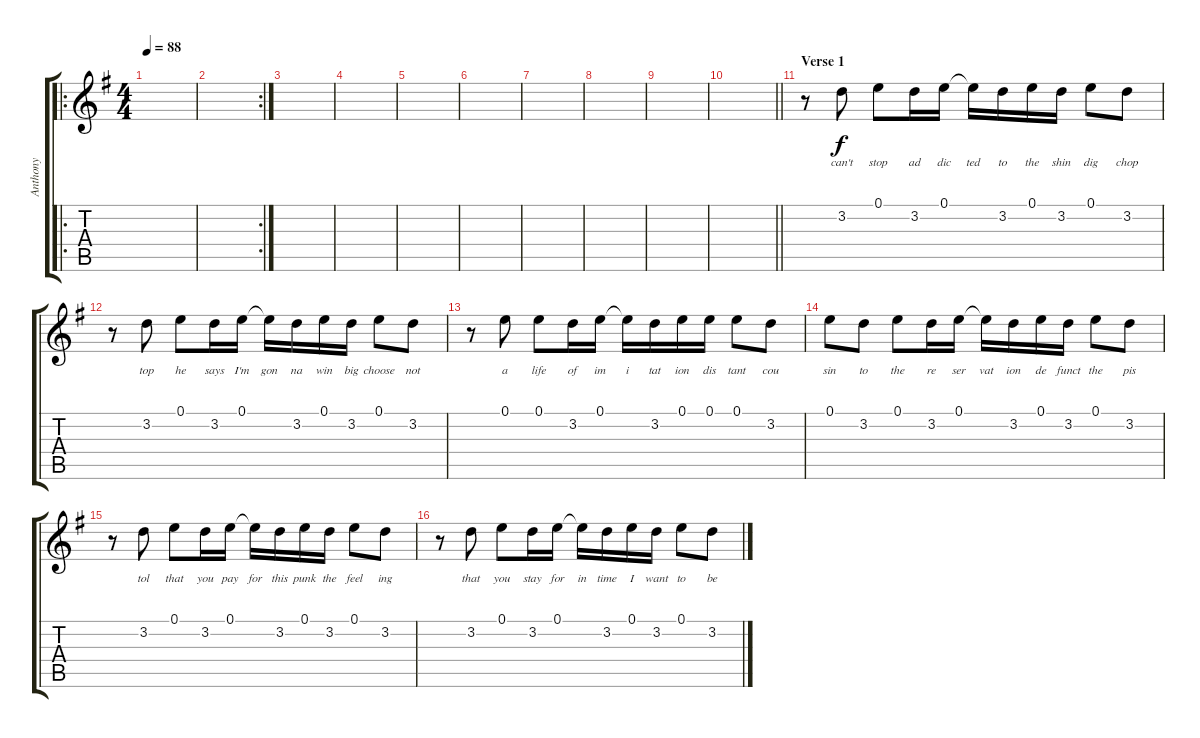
\track ("Anthony" "Anthony") {instrument distortionguitar}
\staff {score tabs}
\tuning (E4 B3 G3 D3 A2 E2) {hide}
\ro
\ts (4 4)
\tempo 88
\clef g2
\ks g
|
\rc 2
|
|
|
|
|
|
|
|
\barLineRight lightlight
|
\section ("" "Verse 1")
r.8 3.2.8{lyrics (0 "can't") lyrics (1 "") lyrics (2 "") lyrics (3 "") lyrics (4 "")} 0.1.8{lyrics (0 "stop") lyrics (1 "") lyrics (2 "") lyrics (3 "") lyrics (4 "")} 3.2.16{lyrics (0 "ad") lyrics (1 "") lyrics (2 "") lyrics (3 "") lyrics (4 "")} 0.1.16{lyrics (0 "dic") lyrics (1 "") lyrics (2 "") lyrics (3 "") lyrics (4 "")} 0.1{t}.16{lyrics (0 "ted") lyrics (1 "") lyrics (2 "") lyrics (3 "") lyrics (4 "")} 3.2.16{lyrics (0 "to") lyrics (1 "") lyrics (2 "") lyrics (3 "") lyrics (4 "")} 0.1.16{lyrics (0 "the") lyrics (1 "") lyrics (2 "") lyrics (3 "") lyrics (4 "")} 3.2.16{lyrics (0 "shin") lyrics (1 "") lyrics (2 "") lyrics (3 "") lyrics (4 "")} 0.1.8{lyrics (0 "dig") lyrics (1 "") lyrics (2 "") lyrics (3 "") lyrics (4 "")} 3.2.8{lyrics (0 "chop") lyrics (1 "") lyrics (2 "") lyrics (3 "") lyrics (4 "")} |
r.8 3.2.8{lyrics (0 "top") lyrics (1 "") lyrics (2 "") lyrics (3 "") lyrics (4 "")} 0.1.8{lyrics (0 "he") lyrics (1 "") lyrics (2 "") lyrics (3 "") lyrics (4 "")} 3.2.16{lyrics (0 "says") lyrics (1 "") lyrics (2 "") lyrics (3 "") lyrics (4 "")} 0.1.16{lyrics (0 "I'm") lyrics (1 "") lyrics (2 "") lyrics (3 "") lyrics (4 "")} 0.1{t}.16{lyrics (0 "gon") lyrics (1 "") lyrics (2 "") lyrics (3 "") lyrics (4 "")} 3.2.16{lyrics (0 "na") lyrics (1 "") lyrics (2 "") lyrics (3 "") lyrics (4 "")} 0.1.16{lyrics (0 "win") lyrics (1 "") lyrics (2 "") lyrics (3 "") lyrics (4 "")} 3.2.16{lyrics (0 "big") lyrics (1 "") lyrics (2 "") lyrics (3 "") lyrics (4 "")} 0.1.8{lyrics (0 "choose") lyrics (1 "") lyrics (2 "") lyrics (3 "") lyrics (4 "")} 3.2.8{lyrics (0 "not") lyrics (1 "") lyrics (2 "") lyrics (3 "") lyrics (4 "")} |
r.8 0.1.8{lyrics (0 "a") lyrics (1 "") lyrics (2 "") lyrics (3 "") lyrics (4 "")} 0.1.8{lyrics (0 "life") lyrics (1 "") lyrics (2 "") lyrics (3 "") lyrics (4 "")} 3.2.16{lyrics (0 "of") lyrics (1 "") lyrics (2 "") lyrics (3 "") lyrics (4 "")} 0.1.16{lyrics (0 "im") lyrics (1 "") lyrics (2 "") lyrics (3 "") lyrics (4 "")} 0.1{t}.16{lyrics (0 "i") lyrics (1 "") lyrics (2 "") lyrics (3 "") lyrics (4 "")} 3.2.16{lyrics (0 "tat") lyrics (1 "") lyrics (2 "") lyrics (3 "") lyrics (4 "")} 0.1.16{lyrics (0 "ion") lyrics (1 "") lyrics (2 "") lyrics (3 "") lyrics (4 "")} 0.1.16{lyrics (0 "dis") lyrics (1 "") lyrics (2 "") lyrics (3 "") lyrics (4 "")} 0.1.8{lyrics (0 "tant") lyrics (1 "") lyrics (2 "") lyrics (3 "") lyrics (4 "")} 3.2.8{lyrics (0 "cou") lyrics (1 "") lyrics (2 "") lyrics (3 "") lyrics (4 "")} |
0.1.8{lyrics (0 "sin") lyrics (1 "") lyrics (2 "") lyrics (3 "") lyrics (4 "")} 3.2.8{lyrics (0 "to") lyrics (1 "") lyrics (2 "") lyrics (3 "") lyrics (4 "")} 0.1.8{lyrics (0 "the") lyrics (1 "") lyrics (2 "") lyrics (3 "") lyrics (4 "")} 3.2.16{lyrics (0 "re") lyrics (1 "") lyrics (2 "") lyrics (3 "") lyrics (4 "")} 0.1.16{lyrics (0 "ser") lyrics (1 "") lyrics (2 "") lyrics (3 "") lyrics (4 "")} 0.1{t}.16{lyrics (0 "vat") lyrics (1 "") lyrics (2 "") lyrics (3 "") lyrics (4 "")} 3.2.16{lyrics (0 "ion") lyrics (1 "") lyrics (2 "") lyrics (3 "") lyrics (4 "")} 0.1.16{lyrics (0 "de") lyrics (1 "") lyrics (2 "") lyrics (3 "") lyrics (4 "")} 3.2.16{lyrics (0 "funct") lyrics (1 "") lyrics (2 "") lyrics (3 "") lyrics (4 "")} 0.1.8{lyrics (0 "the") lyrics (1 "") lyrics (2 "") lyrics (3 "") lyrics (4 "")} 3.2.8{lyrics (0 "pis") lyrics (1 "") lyrics (2 "") lyrics (3 "") lyrics (4 "")} |
r.8 3.2.8{lyrics (0 "tol") lyrics (1 "") lyrics (2 "") lyrics (3 "") lyrics (4 "")} 0.1.8{lyrics (0 "that") lyrics (1 "") lyrics (2 "") lyrics (3 "") lyrics (4 "")} 3.2.16{lyrics (0 "you") lyrics (1 "") lyrics (2 "") lyrics (3 "") lyrics (4 "")} 0.1.16{lyrics (0 "pay") lyrics (1 "") lyrics (2 "") lyrics (3 "") lyrics (4 "")} 0.1{t}.16{lyrics (0 "for") lyrics (1 "") lyrics (2 "") lyrics (3 "") lyrics (4 "")} 3.2.16{lyrics (0 "this") lyrics (1 "") lyrics (2 "") lyrics (3 "") lyrics (4 "")} 0.1.16{lyrics (0 "punk") lyrics (1 "") lyrics (2 "") lyrics (3 "") lyrics (4 "")} 3.2.16{lyrics (0 "the") lyrics (1 "") lyrics (2 "") lyrics (3 "") lyrics (4 "")} 0.1.8{lyrics (0 "feel") lyrics (1 "") lyrics (2 "") lyrics (3 "") lyrics (4 "")} 3.2.8{lyrics (0 "ing") lyrics (1 "") lyrics (2 "") lyrics (3 "") lyrics (4 "")} |
r.8 3.2.8{lyrics (0 "that") lyrics (1 "") lyrics (2 "") lyrics (3 "") lyrics (4 "")} 0.1.8{lyrics (0 "you") lyrics (1 "") lyrics (2 "") lyrics (3 "") lyrics (4 "")} 3.2.16{lyrics (0 "stay") lyrics (1 "") lyrics (2 "") lyrics (3 "") lyrics (4 "")} 0.1.16{lyrics (0 "for") lyrics (1 "") lyrics (2 "") lyrics (3 "") lyrics (4 "")} 0.1{t}.16{lyrics (0 "in") lyrics (1 "") lyrics (2 "") lyrics (3 "") lyrics (4 "")} 3.2.16{lyrics (0 "time") lyrics (1 "") lyrics (2 "") lyrics (3 "") lyrics (4 "")} 0.1.16{lyrics (0 "I") lyrics (1 "") lyrics (2 "") lyrics (3 "") lyrics (4 "")} 3.2.16{lyrics (0 "want") lyrics (1 "") lyrics (2 "") lyrics (3 "") lyrics (4 "")} 0.1.8{lyrics (0 "to") lyrics (1 "") lyrics (2 "") lyrics (3 "") lyrics (4 "")} 3.2.8{lyrics (0 "be") lyrics (1 "") lyrics (2 "") lyrics (3 "") lyrics (4 "")}
